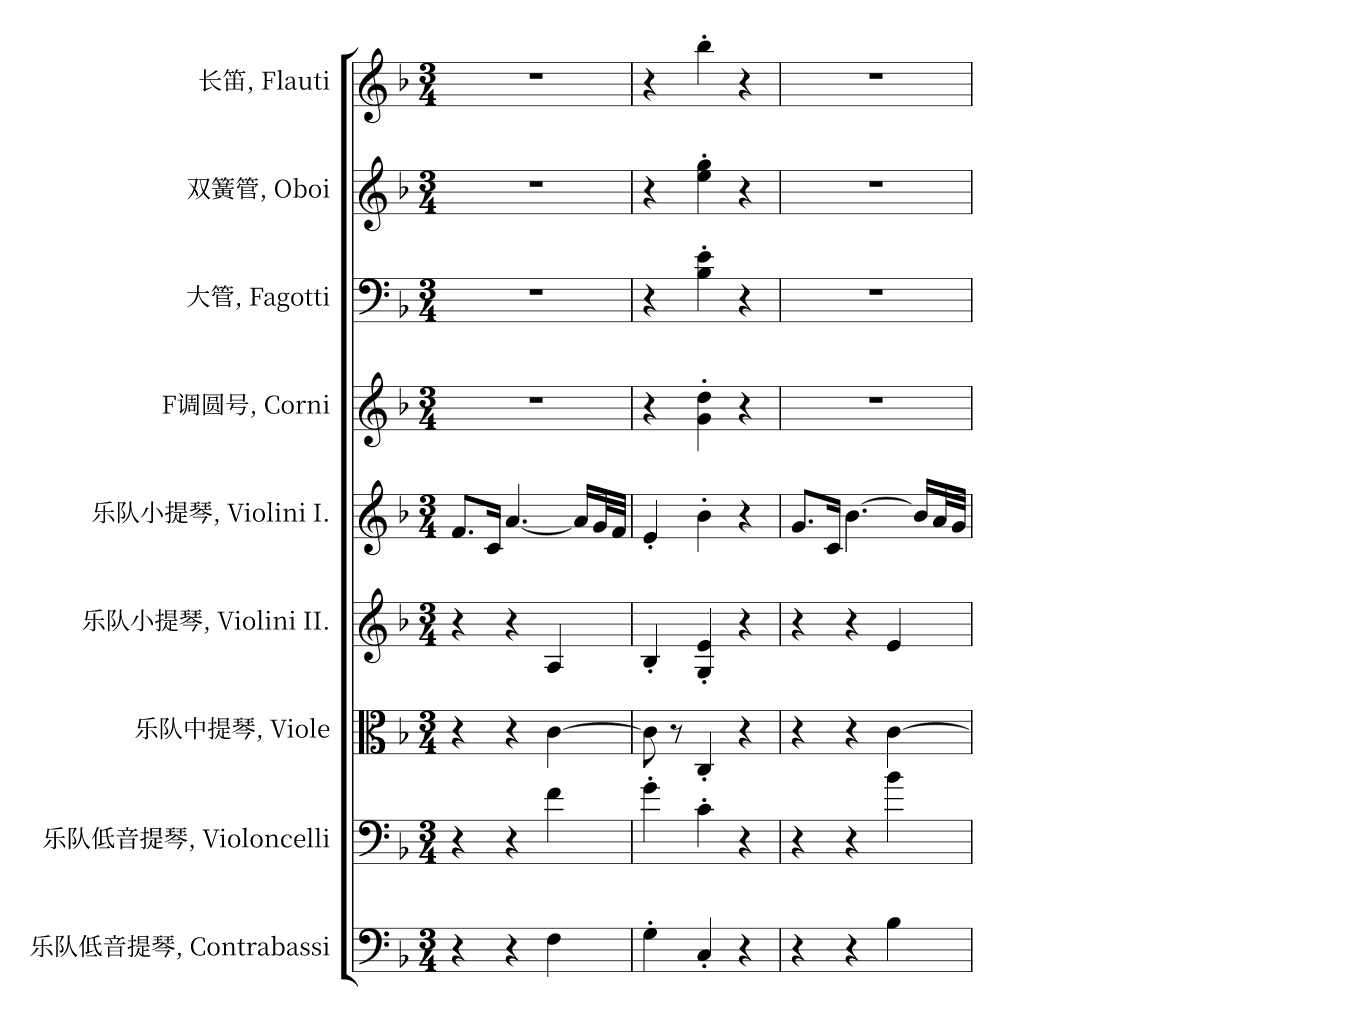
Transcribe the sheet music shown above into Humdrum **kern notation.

**kern	**kern	**kern	**kern	**kern	**kern	**kern	**kern	**kern
*part9	*part8	*part7	*part6	*part5	*part4	*part3	*part2	*part1
*staff9	*staff8	*staff7	*staff6	*staff5	*staff4	*staff3	*staff2	*staff1
*I"乐队低音提琴, Contrabassi	*I"乐队低音提琴, Violoncelli	*I"乐队中提琴, Viole	*I"乐队小提琴, Violini II.	*I"乐队小提琴, Violini I.	*I"F调圆号, Corni	*I"大管, Fagotti	*I"双簧管, Oboi	*I"长笛, Flauti
*I'Cbs.	*	*	*	*	*	*	*I'Ob.	*I'Fl.
*clefF4	*clefF4	*clefC3	*clefG2	*clefG2	*clefG2	*clefF4	*clefG2	*clefG2
*ITrd7c12	*ITrd7c12	*	*	*	*ITrd4c7	*	*	*
*k[b-]	*k[b-]	*k[b-]	*k[b-]	*k[b-]	*k[b-e-]	*k[b-]	*k[b-]	*k[b-]
*M3/4	*M3/4	*M3/4	*M3/4	*M3/4	*M3/4	*M3/4	*M3/4	*M3/4
*MM40	*MM40	*MM40	*MM40	*MM40	*MM40	*MM40	*MM40	*MM40
=1	=1	=1	=1	=1	=1	=1	=1	=1
4r	4r	4r	4r	8.f/L	2.r	2.r	2.r	2.r
.	.	.	.	16c/Jk	.	.	.	.
4r	4r	4r	4r	[4.a/	.	.	.	.
4FF\	4F\	[4c\	4A/	.	.	.	.	.
.	.	.	.	16a/LL]	.	.	.	.
.	.	.	.	32g/L	.	.	.	.
.	.	.	.	32f/JJJ	.	.	.	.
=2	=2	=2	=2	=2	=2	=2	=2	=2
4GG'\	4G'\	8c\]	4B-'/	4e'/	4r	4r	4r	4r
.	.	8r	.	.	.	.	.	.
4CC'/	4C'\	4C'/	4G/' 4e/'	4b-'\	4c\' 4g\'	4B-\' 4e\'	4ee\' 4gg\'	4bb-'\
4r	4r	4r	4r	4r	4r	4r	4r	4r
=3	=3	=3	=3	=3	=3	=3	=3	=3
4r	4r	4r	4r	8.g/L	2.r	2.r	2.r	2.r
.	.	.	.	16c/Jk	.	.	.	.
4r	4r	4r	4r	[4.b-\	.	.	.	.
4BB-\	4B-\	[4c\	4e/	.	.	.	.	.
.	.	.	.	16b-/LL]	.	.	.	.
.	.	.	.	32a/L	.	.	.	.
.	.	.	.	32g/JJJ	.	.	.	.
=	=	=	=	=	=	=	=	=
*-	*-	*-	*-	*-	*-	*-	*-	*-
